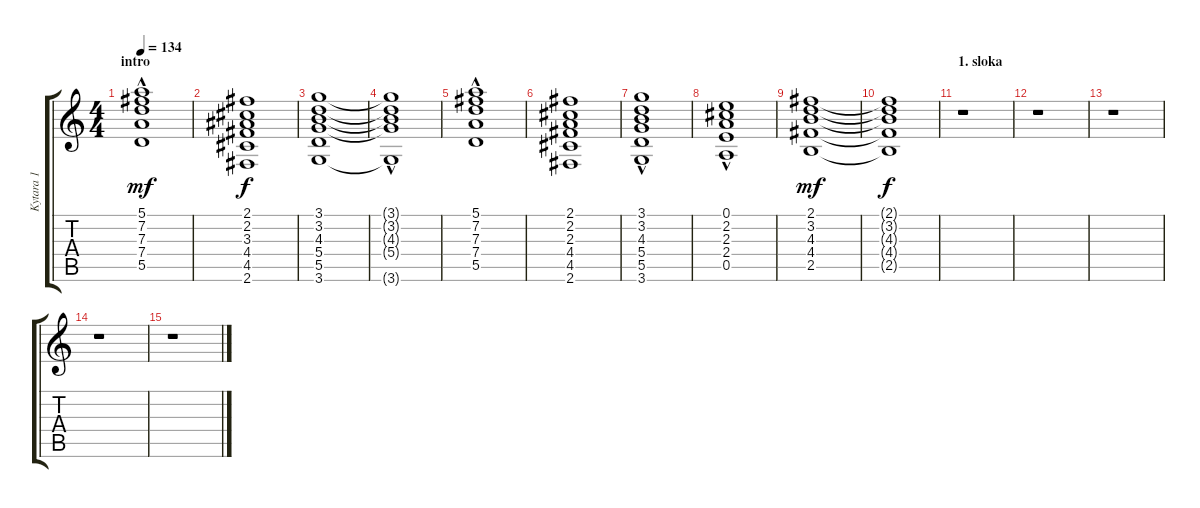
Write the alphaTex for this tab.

\track ("Kytara 1" "Kytara 1") {instrument overdrivenguitar}
\staff {score tabs}
\tuning (E4 B3 G3 D3 A2 E2) {hide}
\ts (4 4)
\section ("" "intro")
\tempo 134
\clef g2
\ks c
(5.1 7.2 7.3{hac} 7.4 5.5).1{dy mf instrument overdrivenguitar} |
(2.1 2.2 3.3 4.4 4.5 2.6).1{dy f} |
(3.1 3.2 4.3 5.4 5.5 3.6).1 |
(3.1{t} 3.2{hac t} 4.3{t} 5.4{hac t} 3.6{t}).1 |
(5.1 7.2{hac} 7.3 7.4 5.5).1 |
(2.1 2.2 2.3 4.4 4.5 2.6).1 |
(3.1 3.2 4.3 5.4{hac} 5.5 3.6).1 |
(0.1 2.2 2.3{hac} 2.4 0.5).1 |
(2.1 3.2 4.3 4.4 2.5).1{dy mf} |
(2.1{t} 3.2{t} 4.3{t} 4.4{t} 2.5{t}).1{dy f} |
\section ("" "1. sloka")
r.1 |
r.1 |
r.1 |
r.1 |
r.1
